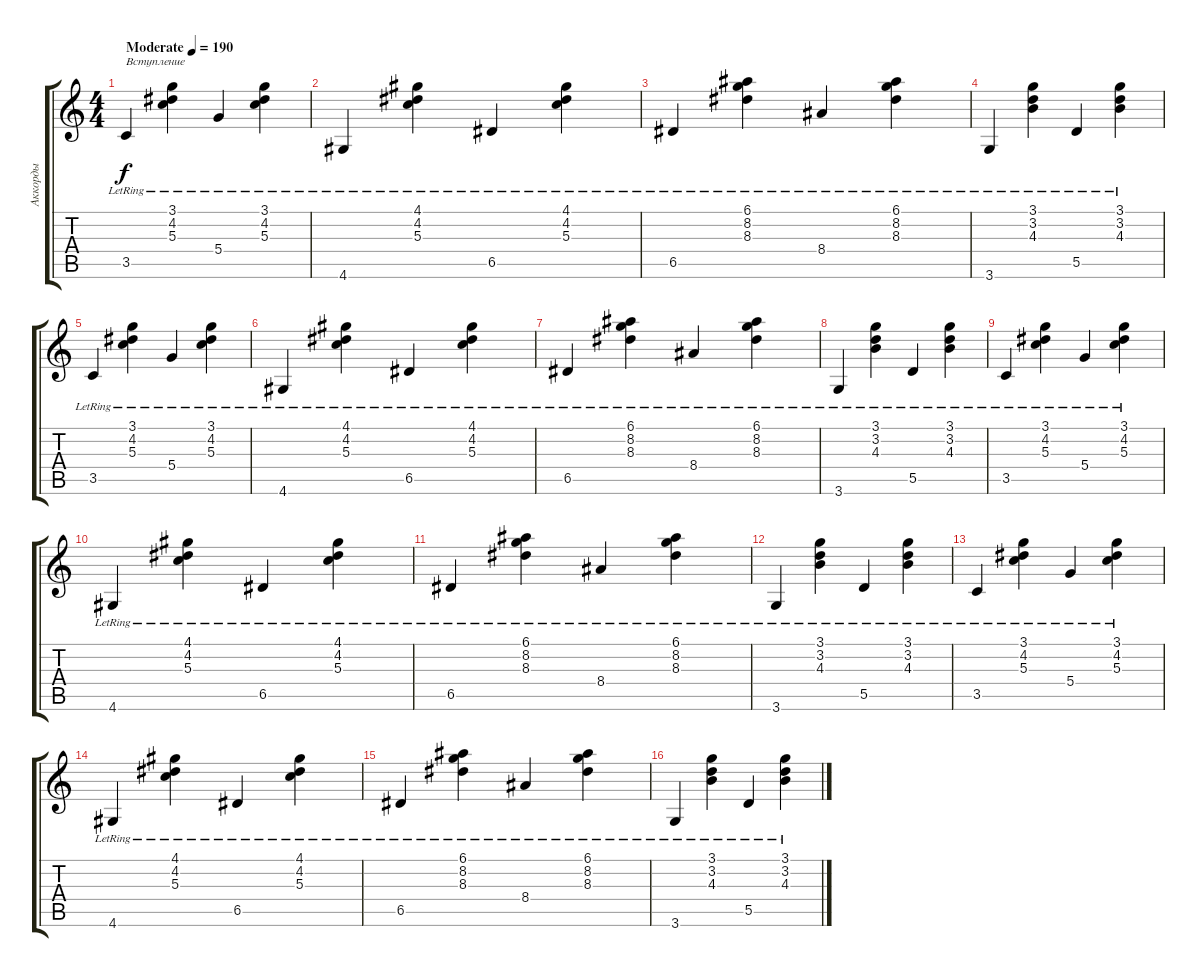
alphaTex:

\track ("Аккорды" "Аккорды") {instrument electricguitarjazz}
\staff {score tabs}
\tuning (E4 B3 G3 D3 A2 E2) {hide}
\ts (4 4)
\tempo (190 "Moderate")
\clef g2
\ks c
3.5{lr}.4{txt "Вступление" dy f instrument electricguitarjazz} (3.1{lr} 4.2{lr} 5.3{lr}).4 5.4{lr}.4 (3.1{lr} 4.2{lr} 5.3{lr}).4 |
4.6{lr}.4 (4.1{lr} 4.2{lr} 5.3{lr}).4 6.5{lr}.4 (4.1{lr} 4.2{lr} 5.3{lr}).4 |
6.5{lr}.4 (6.1{lr} 8.2{lr} 8.3{lr}).4 8.4{lr}.4 (6.1{lr} 8.2{lr} 8.3{lr}).4 |
3.6{lr}.4 (3.1{lr} 3.2{lr} 4.3{lr}).4 5.5{lr}.4 (3.1{lr} 3.2{lr} 4.3{lr}).4 |
3.5{lr}.4 (3.1{lr} 4.2{lr} 5.3{lr}).4 5.4{lr}.4 (3.1{lr} 4.2{lr} 5.3{lr}).4 |
4.6{lr}.4 (4.1{lr} 4.2{lr} 5.3{lr}).4 6.5{lr}.4 (4.1{lr} 4.2{lr} 5.3{lr}).4 |
6.5{lr}.4 (6.1{lr} 8.2{lr} 8.3{lr}).4 8.4{lr}.4 (6.1{lr} 8.2{lr} 8.3{lr}).4 |
3.6{lr}.4 (3.1{lr} 3.2{lr} 4.3{lr}).4 5.5{lr}.4 (3.1{lr} 3.2{lr} 4.3{lr}).4 |
3.5{lr}.4 (3.1{lr} 4.2{lr} 5.3{lr}).4 5.4{lr}.4 (3.1{lr} 4.2{lr} 5.3{lr}).4 |
4.6{lr}.4 (4.1{lr} 4.2{lr} 5.3{lr}).4 6.5{lr}.4 (4.1{lr} 4.2{lr} 5.3{lr}).4 |
6.5{lr}.4 (6.1{lr} 8.2{lr} 8.3{lr}).4 8.4{lr}.4 (6.1{lr} 8.2{lr} 8.3{lr}).4 |
3.6{lr}.4 (3.1{lr} 3.2{lr} 4.3{lr}).4 5.5{lr}.4 (3.1{lr} 3.2{lr} 4.3{lr}).4 |
3.5{lr}.4 (3.1{lr} 4.2{lr} 5.3{lr}).4 5.4{lr}.4 (3.1{lr} 4.2{lr} 5.3{lr}).4 |
4.6{lr}.4 (4.1{lr} 4.2{lr} 5.3{lr}).4 6.5{lr}.4 (4.1{lr} 4.2{lr} 5.3{lr}).4 |
6.5{lr}.4 (6.1{lr} 8.2{lr} 8.3{lr}).4 8.4{lr}.4 (6.1{lr} 8.2{lr} 8.3{lr}).4 |
3.6{lr}.4 (3.1{lr} 3.2{lr} 4.3{lr}).4 5.5{lr}.4 (3.1{lr} 3.2{lr} 4.3{lr}).4
